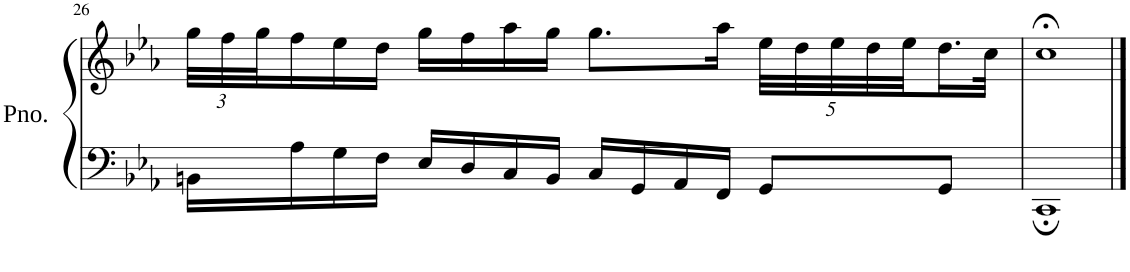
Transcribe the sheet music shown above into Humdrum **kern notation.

**kern	**kern
*part1	*part1
*staff2	*staff1
*I"Piano	*
*I'Pno.	*
!!LO:PB:g=z
*clefF4	*clefG2
*k[b-e-a-]	*k[b-e-a-]
*M4/4	*M4/4
*	*Xbrackettup
=26	=26
16BBn\LL	48gg\LLL
.	48ff\
.	48gg\J
16A-\	16ff\
16G\	16ee-\
16F\JJ	16dd\JJ
16E-/LL	16gg\LL
16D/	16ff\
16C/	16aa-\
16BB/JJ	16gg\JJ
16C/LL	8.gg\L
16GG/	.
16AA-/	.
16FF/JJ	16aa-\Jk
8GG/L	40ee-\LLL
.	40dd\
.	40ee-\
.	40dd\
.	40ee-\J
8GG/J	16.dd\
.	32cc\JJk
=27	=27
1CC;	1cc;<
==	==
*-	*-
